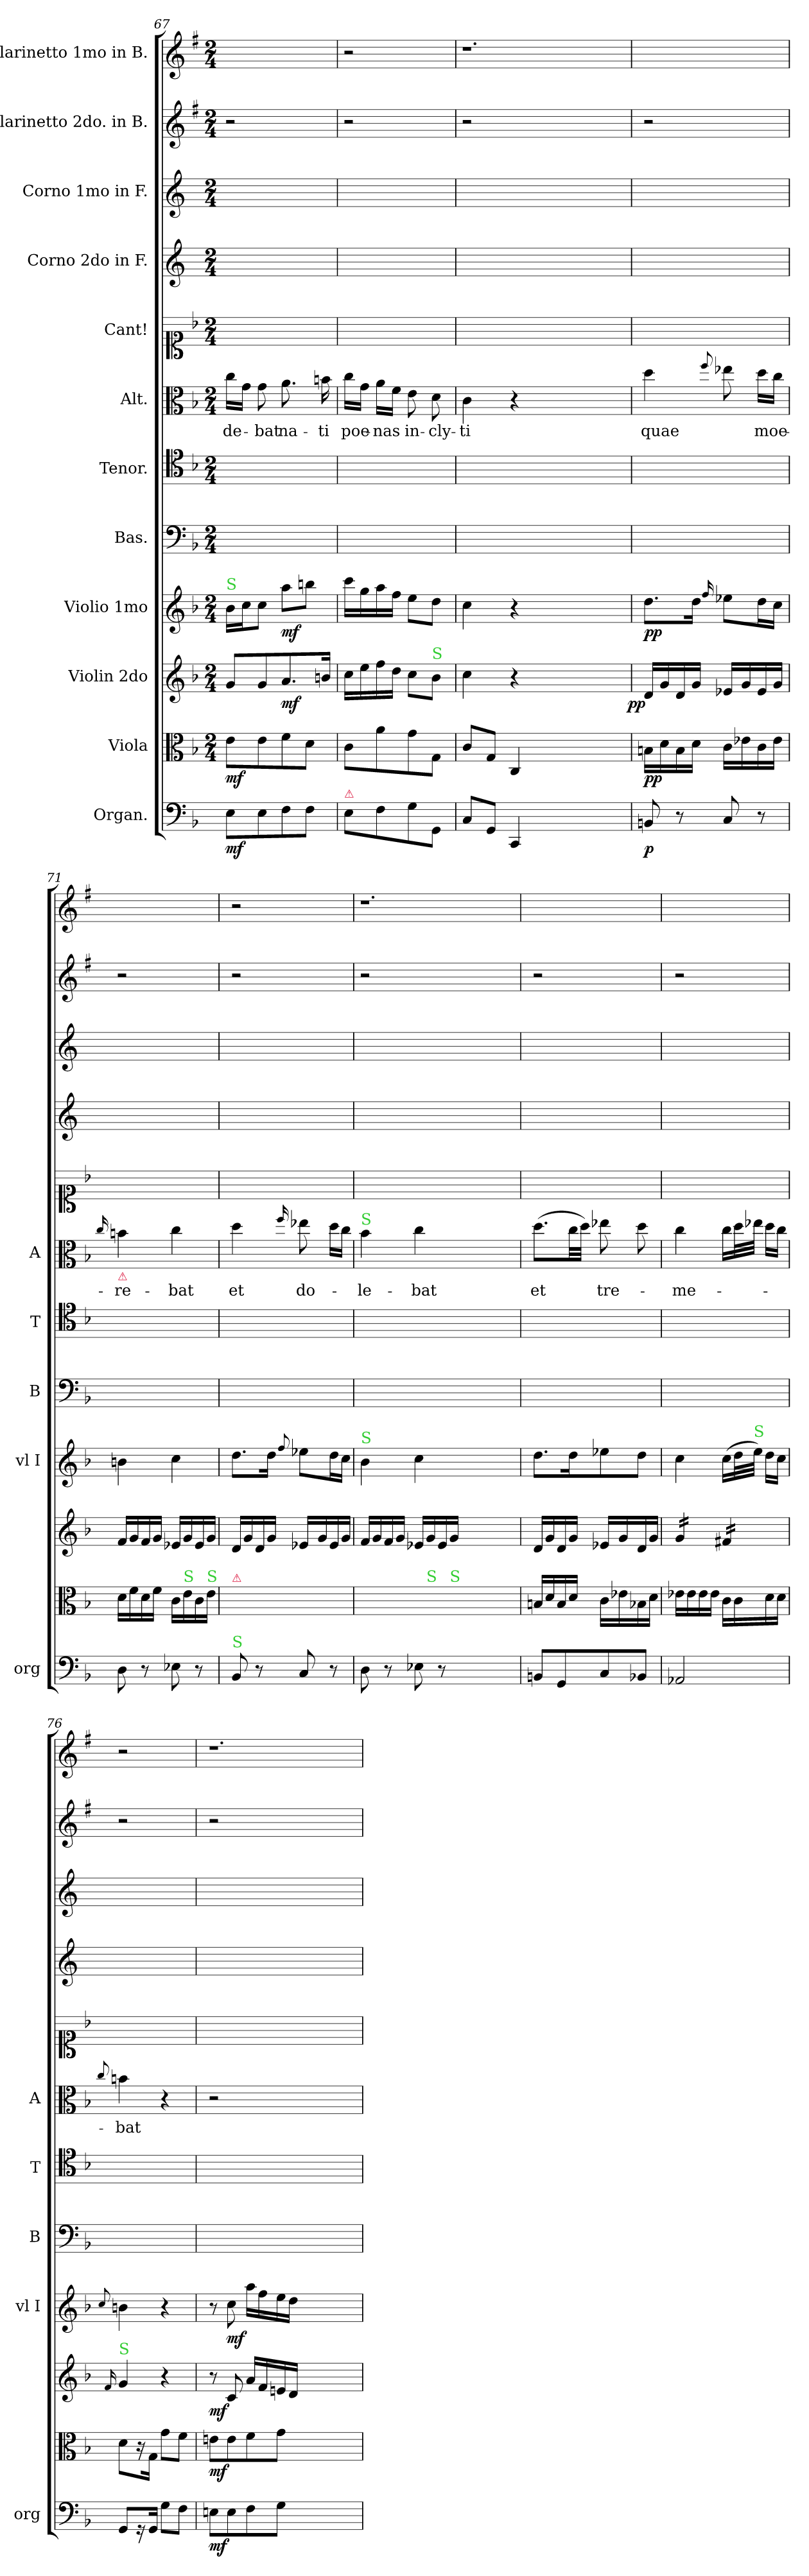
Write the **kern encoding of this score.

**kern	**dynam	**kern	**dynam	**kern	**dynam	**kern	**dynam	**kern	**kern	**kern	**text	**kern	**kern	**kern	**kern	**kern
*part12	*part12	*part11	*part11	*part10	*part10	*part9	*part9	*part8	*part7	*part6	*part6	*part5	*part4	*part3	*part2	*part1
*staff12	*staff12	*staff11	*staff11	*staff10	*staff10	*staff9	*staff9	*staff8	*staff7	*staff6	*staff6	*staff5	*staff4	*staff3	*staff2	*staff1
*I"Organ.	*	*I"Viola	*	*I"Violin 2do	*	*I"Violio 1mo	*	*I"Bas.	*I"Tenor.	*I"Alt.	*	*I"Cant!	*I"Corno 2do in F.	*I"Corno 1mo in F.	*I"Clarinetto 2do. in B.	*I"Clarinetto 1mo in B.
*I'org	*	*	*	*	*	*I'vl I	*	*I'B	*I'T	*I'A	*	*	*	*	*	*
*clefF4	*	*clefC3	*	*clefG2	*	*clefG2	*	*clefF4	*clefC4	*clefC3	*	*clefC1	*clefG2	*clefG2	*clefG2	*clefG2
*	*	*	*	*	*	*	*	*	*	*	*	*	*ITrd4c7	*ITrd4c7	*ITrd1c2	*ITrd1c2
*k[b-]	*	*k[b-]	*	*k[b-]	*	*k[b-]	*	*k[b-]	*k[b-]	*k[b-]	*	*k[b-]	*k[b-]	*k[b-]	*k[b-]	*k[b-]
*F:	*	*F:	*	*F:	*	*F:	*	*F:	*F:	*F:	*	*F:	*F:	*F:	*F:	*F:
*	*	*M2/4	*	*M2/4	*	*M2/4	*	*M2/4	*M2/4	*M2/4	*	*M2/4	*M2/4	*M2/4	*M2/4	*M2/4
=67	=67	=67	=67	=67	=67	=67	=67	=67	=67	=67	=67	=67	=67	=67	=67	=67
!	!	!	!	!	!	!LO:TX:a:color=limegreen:t=S	!	!	!	!	!	!	!	!	!	!
!	!LO:DY:b	!	!LO:DY:b	!	!	!	!	!	!	!	!	!	!	!	!	!
8E\L	mf	8e\L	mf	8g/L	.	16b-\LL	.	2ryy	2ryy	16cc\LL	-de-	2ryy	2ryy	2ryy	2r	2ryy
.	.	.	.	.	.	16cc\J	.	.	.	16g\JJ	.	.	.	.	.	.
8E\	.	8e\	.	8g/	.	8cc\J	.	.	.	8g\	-bat	.	.	.	.	.
!	!	!	!	!	!LO:DY:b	!	!LO:DY:b	!	!	!	!	!	!	!	!	!
8F\	.	8f\	.	8.a/	mf	8aa\L	mf	.	.	8.a\	na-	.	.	.	.	.
8F\J	.	8d\J	.	.	.	8bbn\J	.	.	.	.	.	.	.	.	.	.
.	.	.	.	16bn\Jk	.	.	.	.	.	16bn\	-ti	.	.	.	.	.
=68	=68	=68	=68	=68	=68	=68	=68	=68	=68	=68	=68	=68	=68	=68	=68	=68
!LO:TX:a:color=crimson:t=⚠	!	!	!	!	!	!	!	!	!	!	!	!	!	!	!	!
8E\L	.	8c\L	.	16cc\LL	.	16ccc\LL	.	2ryy	2ryy	16cc\LL	poe-	2ryy	2ryy	2ryy	2r	2r
.	.	.	.	16ee\	.	16gg\	.	.	.	16g\JJ	.	.	.	.	.	.
8F\	.	8a\	.	16ff\	.	16aa\	.	.	.	16a\LL	-nas	.	.	.	.	.
.	.	.	.	16dd\JJ	.	16ff\JJ	.	.	.	16f\JJ	.	.	.	.	.	.
8G\	.	8g\	.	8cc\L	.	8ee\L	.	.	.	8e\	in-	.	.	.	.	.
!	!	!	!	!LO:TX:a:color=limegreen:t=S	!	!	!	!	!	!	!	!	!	!	!	!
8GG/J	.	8G/J	.	8b-\J	.	8dd\J	.	.	.	8d\	-cly-	.	.	.	.	.
=69	=69	=69	=69	=69	=69	=69	=69	=69	=69	=69	=69	=69	=69	=69	=69	=69
8C/L	.	8c/L	.	4cc\	.	4cc\	.	2ryy	2ryy	4c\	-ti	2ryy	2ryy	2ryy	2r	1.r
8GG/J	.	8G/J	.	.	.	.	.	.	.	.	.	.	.	.	.	.
4CC/	.	4C/	.	4r	.	4r	.	.	.	4r	.	.	.	.	.	.
1ryy	.	1ryy	.	1ryy	.	1ryy	.	1ryy	1ryy	1ryy	.	1ryy	1ryy	1ryy	1ryy	.
=70	=70	=70	=70	=70	=70	=70	=70	=70	=70	=70	=70	=70	=70	=70	=70	=70
!	!LO:DY:b	!	!LO:DY:b	!	!LO:DY:b:rj	!	!LO:DY:b	!	!	!	!	!	!	!	!	!
8BBn/	p.	16Bn\LL	pp	16d/LL	pp	8.dd\L	pp	2ryy	2ryy	4dd\	quae	2ryy	2ryy	2ryy	2r	2ryy
.	.	16d\	.	16g/	.	.	.	.	.	.	.	.	.	.	.	.
8r	.	16B\	.	16d/	.	.	.	.	.	.	.	.	.	.	.	.
.	.	16d\JJ	.	16g/JJ	.	16dd\Jk	.	.	.	.	.	.	.	.	.	.
.	.	.	.	.	.	16qqff/	.	.	.	8qqff/	.	.	.	.	.	.
8C/	.	16c\LL	.	16e-X/LL	.	8ee-X\L	.	.	.	8ee-X\	.	.	.	.	.	.
.	.	16e-X\	.	16g/	.	.	.	.	.	.	.	.	.	.	.	.
8r	.	16c\	.	16e-/	.	16dd\L	.	.	.	16dd\LL	moe-	.	.	.	.	.
.	.	16e-\JJ	.	16g/JJ	.	16cc\JJ	.	.	.	16cc\JJ	.	.	.	.	.	.
=71	=71	=71	=71	=71	=71	=71	=71	=71	=71	=71	=71	=71	=71	=71	=71	=71
.	.	.	.	.	.	.	.	.	.	16qqcc/	.	.	.	.	.	.
!	!	!	!	!	!	!	!	!	!	!LO:TX:b:color=crimson:t=⚠	!	!	!	!	!	!
8D\	.	16d\LL	.	16f/LL	.	4bn\	.	2ryy	2ryy	4bn\	-re-	2ryy	2ryy	2ryy	2r	2ryy
.	.	16f\	.	16g/	.	.	.	.	.	.	.	.	.	.	.	.
8r	.	16d\	.	16f/	.	.	.	.	.	.	.	.	.	.	.	.
.	.	16f\JJ	.	16g/JJ	.	.	.	.	.	.	.	.	.	.	.	.
8E-X\	.	16c\LL	.	16e-X/LL	.	4cc\	.	.	.	4cc\	-bat	.	.	.	.	.
!	!	!LO:TX:a:color=limegreen:t=S	!	!	!	!	!	!	!	!	!	!	!	!	!	!
.	.	16e\	.	16g/	.	.	.	.	.	.	.	.	.	.	.	.
8r	.	16c\	.	16e-/	.	.	.	.	.	.	.	.	.	.	.	.
!	!	!LO:TX:a:color=limegreen:t=S	!	!	!	!	!	!	!	!	!	!	!	!	!	!
.	.	16e\JJ	.	16g/JJ	.	.	.	.	.	.	.	.	.	.	.	.
=72	=72	=72	=72	=72	=72	=72	=72	=72	=72	=72	=72	=72	=72	=72	=72	=72
!	!	!LO:TX:a:color=crimson:t=⚠	!	!	!	!	!	!	!	!	!	!	!	!	!	!
!LO:TX:a:color=limegreen:t=S	!	!	!	!	!	!	!	!	!	!	!	!	!	!	!	!
8BB-/	.	16Bn\LLyy	.	16d/LL	.	8.dd\L	.	2ryy	2ryy	4dd\	et	2ryy	2ryy	2ryy	2r	2r
.	.	16d\yy	.	16g/	.	.	.	.	.	.	.	.	.	.	.	.
8r	.	16B\yy	.	16d/	.	.	.	.	.	.	.	.	.	.	.	.
.	.	16d\JJyy	.	16g/JJ	.	16dd\Jk	.	.	.	.	.	.	.	.	.	.
.	.	.	.	.	.	8qqff/	.	.	.	16qqff/	.	.	.	.	.	.
8C/	.	16c\LLyy	.	16e-X/LL	.	8ee-X\L	.	.	.	8ee-X\	do-	.	.	.	.	.
.	.	16e-X\yy	.	16g/	.	.	.	.	.	.	.	.	.	.	.	.
8r	.	16c\yy	.	16e-/	.	16dd\L	.	.	.	16dd\LL	.	.	.	.	.	.
.	.	16e-\JJyy	.	16g/JJ	.	16cc\JJ	.	.	.	16cc\JJ	.	.	.	.	.	.
=73	=73	=73	=73	=73	=73	=73	=73	=73	=73	=73	=73	=73	=73	=73	=73	=73
!	!	!	!	!	!	!	!	!	!	!LO:TX:a:color=limegreen:t=S	!	!	!	!	!	!
!	!	!	!	!	!	!LO:TX:a:color=limegreen:t=S	!	!	!	!	!	!	!	!	!	!
8D\	.	16d\LLyy	.	16f/LL	.	4b-\	.	2ryy	2ryy	4b-\	-le-	2ryy	2ryy	2ryy	2r	1.r
.	.	16f\yy	.	16g/	.	.	.	.	.	.	.	.	.	.	.	.
8r	.	16d\yy	.	16f/	.	.	.	.	.	.	.	.	.	.	.	.
.	.	16f\JJyy	.	16g/JJ	.	.	.	.	.	.	.	.	.	.	.	.
8E-X\	.	16c\LLyy	.	16e-X/LL	.	4cc\	.	.	.	4cc\	-bat	.	.	.	.	.
!	!	!LO:TX:a:color=limegreen:t=S	!	!	!	!	!	!	!	!	!	!	!	!	!	!
.	.	16e\yy	.	16g/	.	.	.	.	.	.	.	.	.	.	.	.
8r	.	16c\yy	.	16e-/	.	.	.	.	.	.	.	.	.	.	.	.
!	!	!LO:TX:a:color=limegreen:t=S	!	!	!	!	!	!	!	!	!	!	!	!	!	!
.	.	16e\JJyy	.	16g/JJ	.	.	.	.	.	.	.	.	.	.	.	.
1ryy	.	1ryy	.	1ryy	.	1ryy	.	1ryy	1ryy	1ryy	.	1ryy	1ryy	1ryy	1ryy	.
=74	=74	=74	=74	=74	=74	=74	=74	=74	=74	=74	=74	=74	=74	=74	=74	=74
8BBn/L	.	16Bn/LL	.	16d/LL	.	8.dd\L	.	2ryy	2ryy	(8.dd\L	et	2ryy	2ryy	2ryy	2r	2ryy
.	.	16d\	.	16g/	.	.	.	.	.	.	.	.	.	.	.	.
8GG/	.	16B/	.	16d/	.	.	.	.	.	.	.	.	.	.	.	.
.	.	16d\JJ	.	16g/JJ	.	16dd\K	.	.	.	32cc\LL	.	.	.	.	.	.
.	.	.	.	.	.	.	.	.	.	32dd\JJJ)	.	.	.	.	.	.
8C/	.	16c\LL	.	16e-X/LL	.	8ee-X\	.	.	.	8ee-X\	tre-	.	.	.	.	.
.	.	16e-X\	.	16g/	.	.	.	.	.	.	.	.	.	.	.	.
8BB-X/J	.	16B-X\	.	16d/	.	8dd\J	.	.	.	8dd\	.	.	.	.	.	.
.	.	16d\JJ	.	16g/JJ	.	.	.	.	.	.	.	.	.	.	.	.
=75	=75	=75	=75	=75	=75	=75	=75	=75	=75	=75	=75	=75	=75	=75	=75	=75
*	*	*	*	*tremolo	*	*	*	*	*	*	*	*	*	*	*	*
2AA-X/	.	16e-X\LL	.	16g/LL	.	4cc\	.	2ryy	2ryy	4cc\	-me-	2ryy	2ryy	2ryy	2r	2ryy
.	.	16e-\	.	16g/	.	.	.	.	.	.	.	.	.	.	.	.
.	.	16e-\	.	16g/	.	.	.	.	.	.	.	.	.	.	.	.
.	.	16e-\JJ	.	16g/JJ	.	.	.	.	.	.	.	.	.	.	.	.
.	.	16c\LL	.	16f#X/LL	.	(16cc\LL	.	.	.	16cc\LL	.	.	.	.	.	.
.	.	16c\	.	16f#X/	.	32dd\L	.	.	.	32dd\L	.	.	.	.	.	.
!	!	!	!	!	!	!LO:TX:a:color=limegreen:t=S	!	!	!	!	!	!	!	!	!	!
.	.	.	.	.	.	32ee\JJJ)	.	.	.	32ee-X\JJJ	.	.	.	.	.	.
.	.	16d\	.	16f#X/	.	16dd\LL	.	.	.	16dd\LL	.	.	.	.	.	.
.	.	16d\JJ	.	16f#X/JJ	.	16cc\JJ	.	.	.	16cc\JJ	.	.	.	.	.	.
*	*	*	*	*Xtremolo	*	*	*	*	*	*	*	*	*	*	*	*
=76	=76	=76	=76	=76	=76	=76	=76	=76	=76	=76	=76	=76	=76	=76	=76	=76
.	.	.	.	16qqf/	.	8qqcc/	.	.	.	8qqcc/	.	.	.	.	.	.
!	!	!	!	!LO:TX:a:color=limegreen:t=S	!	!	!	!	!	!	!	!	!	!	!	!
8GG/L	.	8d\L	.	4g/	.	4bn\	.	2ryy	2ryy	4bn\	-bat	2ryy	2ryy	2ryy	2r	2r
16r	.	16r	.	.	.	.	.	.	.	.	.	.	.	.	.	.
16GG/Jk	.	16G\Jk	.	.	.	.	.	.	.	.	.	.	.	.	.	.
8G\L	.	8g\L	.	4r	.	4r	.	.	.	4r	.	.	.	.	.	.
8F\J	.	8f\J	.	.	.	.	.	.	.	.	.	.	.	.	.	.
=77	=77	=77	=77	=77	=77	=77	=77	=77	=77	=77	=77	=77	=77	=77	=77	=77
!	!LO:DY:b	!	!LO:DY:b	!	!LO:DY:b	!	!	!	!	!	!	!	!	!	!	!
8En\L	mf	8en\L	mf	8r	mf	8r	.	2ryy	2ryy	2r	.	2ryy	2ryy	2ryy	2r	1.r
!	!	!	!	!	!	!	!LO:DY:b	!	!	!	!	!	!	!	!	!
8E\	.	8e\	.	8c/	.	8cc\	mf	.	.	.	.	.	.	.	.	.
8F\	.	8f\	.	16a/LL	.	16aa\LL	.	.	.	.	.	.	.	.	.	.
.	.	.	.	16f/	.	16ff\	.	.	.	.	.	.	.	.	.	.
8G\J	.	8g\J	.	16en/	.	16ee\	.	.	.	.	.	.	.	.	.	.
.	.	.	.	16d/JJ	.	16dd\JJ	.	.	.	.	.	.	.	.	.	.
1ryy	.	1ryy	.	1ryy	.	1ryy	.	1ryy	1ryy	1ryy	.	1ryy	1ryy	1ryy	1ryy	.
=	=	=	=	=	=	=	=	=	=	=	=	=	=	=	=	=
*-	*-	*-	*-	*-	*-	*-	*-	*-	*-	*-	*-	*-	*-	*-	*-	*-
